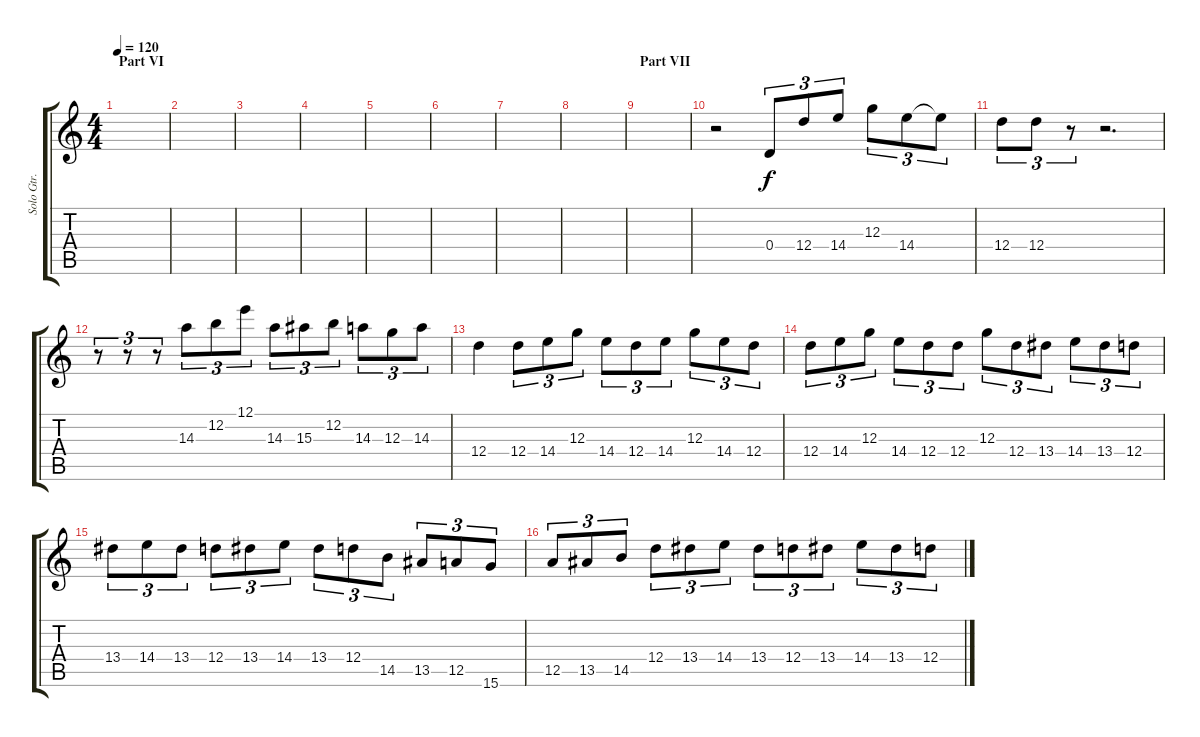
\track ("Solo Gtr. 2" "Solo Gtr. ") {instrument overdrivenguitar}
\staff {score tabs}
\tuning (E4 B3 G3 D3 A2 E2) {hide}
\ts (4 4)
\section ("" "Part VI")
\tempo 120
\clef g2
\ks c
|
|
|
|
|
|
|
|
\section ("" "Part VII")
|
r.2 0.4.8{tu (3 2)} 12.4.8{tu (3 2)} 14.4.8{tu (3 2)} 12.3.8{tu (3 2)} 14.4.8{tu (3 2)} 14.4{t}.8{tu (3 2)} |
12.4.8{tu (3 2)} 12.4.8{tu (3 2)} r.8{tu (3 2)} r.2{d} |
r.8{tu (3 2)} r.8{tu (3 2)} r.8{tu (3 2)} 14.3.8{tu (3 2)} 12.2.8{tu (3 2)} 12.1.8{tu (3 2)} 14.3.8{tu (3 2)} 15.3.8{tu (3 2)} 12.2.8{tu (3 2)} 14.3.8{tu (3 2)} 12.3.8{tu (3 2)} 14.3.8{tu (3 2)} |
12.4.4 12.4.8{tu (3 2)} 14.4.8{tu (3 2)} 12.3.8{tu (3 2)} 14.4.8{tu (3 2)} 12.4.8{tu (3 2)} 14.4.8{tu (3 2)} 12.3.8{tu (3 2)} 14.4.8{tu (3 2)} 12.4.8{tu (3 2)} |
12.4.8{tu (3 2)} 14.4.8{tu (3 2)} 12.3.8{tu (3 2)} 14.4.8{tu (3 2)} 12.4.8{tu (3 2)} 12.4.8{tu (3 2)} 12.3.8{tu (3 2)} 12.4.8{tu (3 2)} 13.4.8{tu (3 2)} 14.4.8{tu (3 2)} 13.4.8{tu (3 2)} 12.4.8{tu (3 2)} |
13.4.8{tu (3 2)} 14.4.8{tu (3 2)} 13.4.8{tu (3 2)} 12.4.8{tu (3 2)} 13.4.8{tu (3 2)} 14.4.8{tu (3 2)} 13.4.8{tu (3 2)} 12.4.8{tu (3 2)} 14.5.8{tu (3 2)} 13.5.8{tu (3 2)} 12.5.8{tu (3 2)} 15.6.8{tu (3 2)} |
12.5.8{tu (3 2)} 13.5.8{tu (3 2)} 14.5.8{tu (3 2)} 12.4.8{tu (3 2)} 13.4.8{tu (3 2)} 14.4.8{tu (3 2)} 13.4.8{tu (3 2)} 12.4.8{tu (3 2)} 13.4.8{tu (3 2)} 14.4.8{tu (3 2)} 13.4.8{tu (3 2)} 12.4.8{tu (3 2)}
